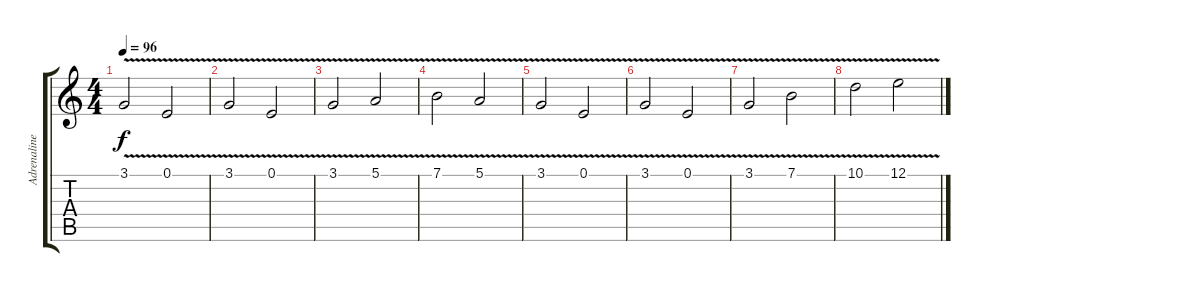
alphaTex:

\track ("Adrenaline" "Adrenaline") {instrument panflute}
\staff {score tabs}
\tuning (E4 B3 G3 D3 A2 E2) {hide}
\ts (4 4)
\tempo 96
\clef g2
\ks c
3.1{v}.2{dy f} 0.1{v}.2 |
3.1{v}.2 0.1{v}.2 |
3.1{v}.2 5.1{v}.2 |
7.1{v}.2 5.1{v}.2 |
3.1{v}.2 0.1{v}.2 |
3.1{v}.2 0.1{v}.2 |
3.1{v}.2 7.1{v}.2 |
10.1{v}.2 12.1{v}.2
